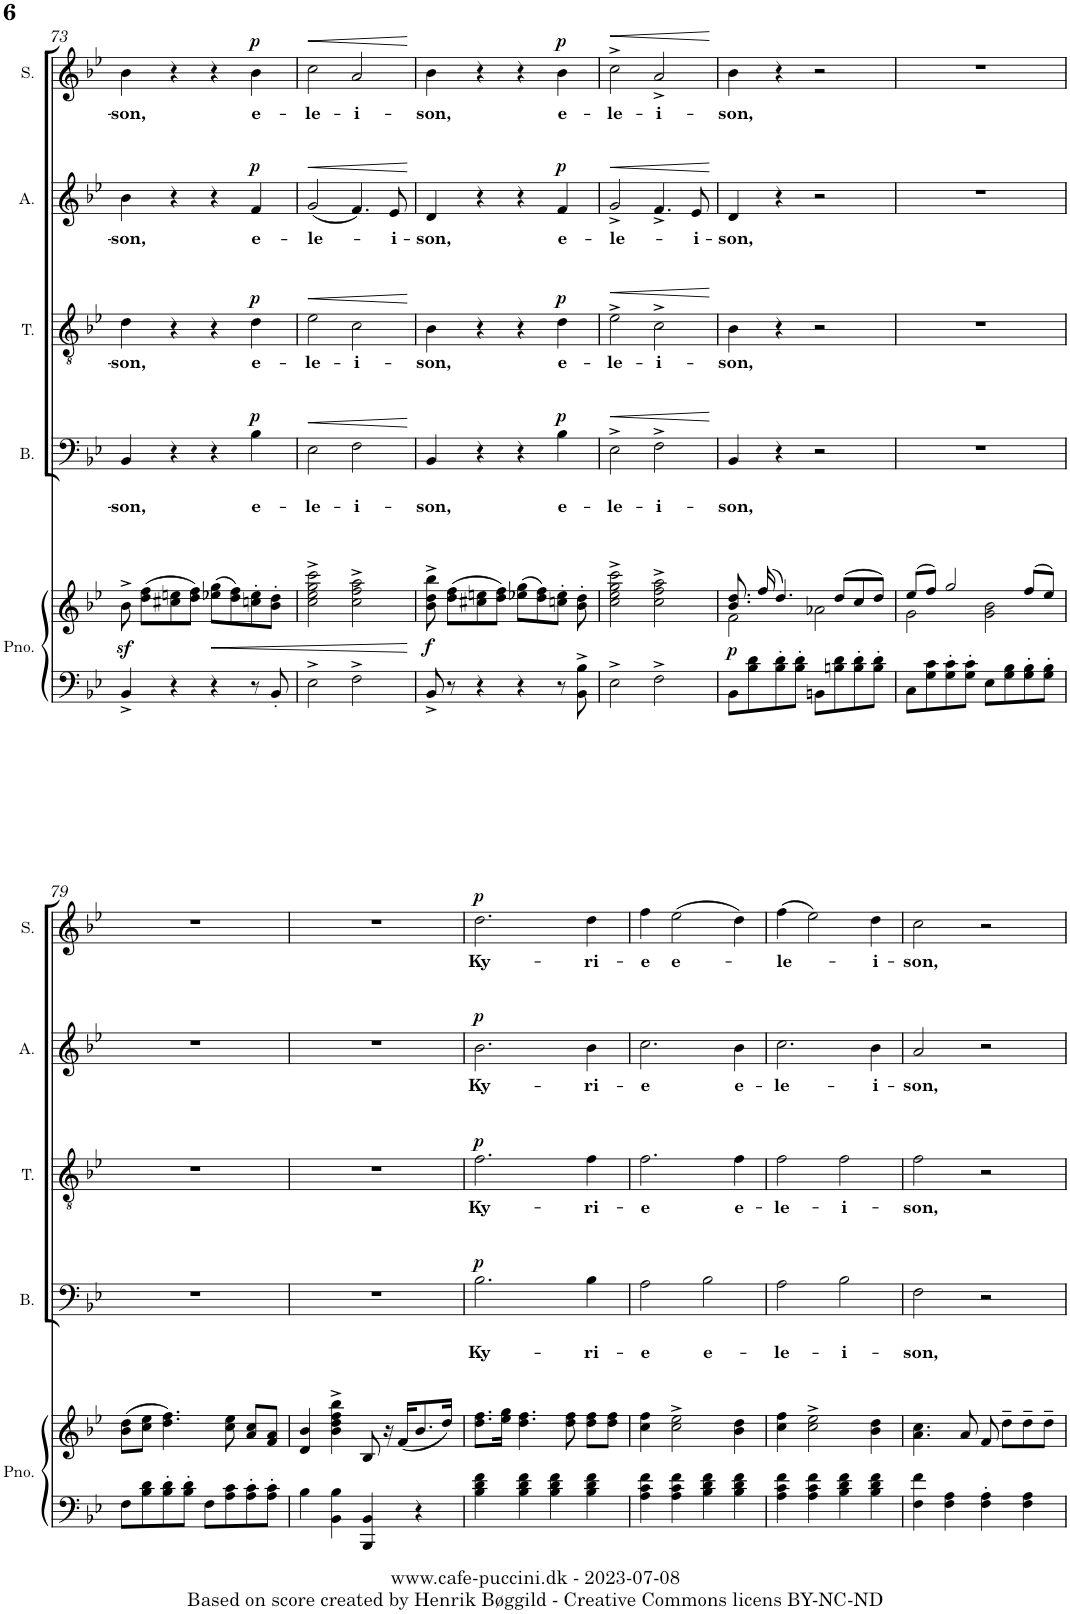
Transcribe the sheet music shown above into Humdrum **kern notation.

**kern	**kern	**dynam	**kern	**text	**text	**dynam	**kern	**text	**dynam	**kern	**text	**dynam	**kern	**text	**dynam
*part5	*part5	*part5	*part4	*part4	*part4	*part4	*part3	*part3	*part3	*part2	*part2	*part2	*part1	*part1	*part1
*staff6	*staff5	*staff5/6	*staff4	*staff4	*staff4	*staff4	*staff3	*staff3	*staff3	*staff2	*staff2	*staff2	*staff1	*staff1	*staff1
*I"Piano	*	*	*I"Bass	*	*	*	*I"Tenor	*	*	*I"Alto	*	*	*I"Soprano	*	*
*I'Pno.	*	*	*I'B.	*	*	*	*I'T.	*	*	*I'A.	*	*	*I'S.	*	*
!!LO:PB:g=z
*clefF4	*clefG2	*	*clefF4	*	*	*	*clefGv2	*	*	*clefG2	*	*	*clefG2	*	*
*k[b-e-]	*k[b-e-]	*	*k[b-e-]	*	*	*	*k[b-e-]	*	*	*k[b-e-]	*	*	*k[b-e-]	*	*
*B-:	*B-:	*	*B-:	*	*	*	*B-:	*	*	*B-:	*	*	*B-:	*	*
*M4/4	*M4/4	*	*M4/4	*	*	*	*M4/4	*	*	*M4/4	*	*	*M4/4	*	*
=73	=73	=73	=73	=73	=73	=73	=73	=73	=73	=73	=73	=73	=73	=73	=73
!	!	!	!	!	!LO:LY:b	!	!	!LO:LY:b	!	!	!LO:LY:b	!	!	!LO:LY:b	!
4BB-^/	8b-z<^\	.	4BB-/	.	-son,	.	4d\	-son,	.	4b-\	-son,	.	4b-\	-son,	.
.	(>8dd\ 8ff\L	.	.	.	.	.	.	.	.	.	.	.	.	.	.
4r	8cc#X\ 8een\	.	4r	.	.	.	4r	.	.	4r	.	.	4r	.	.
.	8dd\ 8ff\J)	.	.	.	.	.	.	.	.	.	.	.	.	.	.
!	!	!LO:HP:b	!	!	!	!	!	!	!	!	!	!	!	!	!
4r	(>8ee-X\ 8gg\L	<	4r	.	.	.	4r	.	.	4r	.	.	4r	.	.
.	8dd\ 8ff\)	.	.	.	.	.	.	.	.	.	.	.	.	.	.
!	!	!	!	!	!LO:LY:b	!LO:DY:a	!	!LO:LY:b	!LO:DY:a	!	!LO:LY:b	!LO:DY:a	!	!LO:LY:b	!LO:DY:a
8r	8ccn\' 8ee-\'	.	4B-\	.	e-	p	4d\	e-	p	4f/	e-	p	4b-\	e-	p
8BB-'/	8b-\' 8dd\'J	.	.	.	.	.	.	.	.	.	.	.	.	.	.
=74	=74	=74	=74	=74	=74	=74	=74	=74	=74	=74	=74	=74	=74	=74	=74
!	!	!	!	!	!LO:LY:b	!LO:HP:b	!	!LO:LY:b	!LO:HP:b	!	!LO:LY:b	!LO:HP:b	!	!LO:LY:b	!LO:HP:b
2E-^\	2cc\^ 2ee-\^ 2gg\^ 2ccc\^	.	2E-\	.	-le-	<	2e-\	-le-	<	(2g/	-le-	<	2cc\	-le-	<
!	!	!	!	!	!LO:LY:b	!	!	!LO:LY:b	!	!	!	!	!	!LO:LY:b	!
2F^\	2cc\^ 2ff\^ 2aa\^	.	2F\	.	-i-	.	2c\	-i-	.	4.f/)	.	.	2a/	-i-	.
!	!	!	!	!	!	!	!	!	!	!	!LO:LY:b	!	!	!	!
.	.	.	.	.	.	.	.	.	.	8e-/	-i-	.	.	.	.
.	.	[	.	.	.	[	.	.	[	.	.	[	.	.	[
=75	=75	=75	=75	=75	=75	=75	=75	=75	=75	=75	=75	=75	=75	=75	=75
!	!	!LO:DY:b	!	!	!LO:LY:b	!	!	!LO:LY:b	!	!	!LO:LY:b	!	!	!LO:LY:b	!
8BB-^/	8b-\^ 8dd\^ 8bb-\^	f	4BB-/	.	-son,	.	4B-\	-son,	.	4d/	-son,	.	4b-\	-son,	.
8r	(>8dd\ 8ff\L	.	.	.	.	.	.	.	.	.	.	.	.	.	.
4r	8cc#X\ 8een\	.	4r	.	.	.	4r	.	.	4r	.	.	4r	.	.
.	8dd\ 8ff\J)	.	.	.	.	.	.	.	.	.	.	.	.	.	.
4r	(>8ee-X\ 8gg\L	.	4r	.	.	.	4r	.	.	4r	.	.	4r	.	.
.	8dd\ 8ff\)	.	.	.	.	.	.	.	.	.	.	.	.	.	.
!	!	!	!	!	!LO:LY:b	!LO:DY:a	!	!LO:LY:b	!LO:DY:a	!	!LO:LY:b	!LO:DY:a	!	!LO:LY:b	!LO:DY:a
8r	8ccn\' 8ee-\'J	.	4B-\	.	e-	p	4d\	e-	p	4f/	e-	p	4b-\	e-	p
8BB-\^ 8B-\^	8b-\' 8dd\'	.	.	.	.	.	.	.	.	.	.	.	.	.	.
=76	=76	=76	=76	=76	=76	=76	=76	=76	=76	=76	=76	=76	=76	=76	=76
!	!	!	!	!	!LO:LY:b	!LO:HP:b	!	!LO:LY:b	!LO:HP:b	!	!LO:LY:b	!LO:HP:b	!	!LO:LY:b	!LO:HP:b
2E-^\	2cc\^ 2ee-\^ 2gg\^ 2ccc\^	.	2E-^\	.	-le-	<	2e-^\	-le-	<	2g^/	-le-	<	2cc^\	-le-	<
!	!	!	!	!	!LO:LY:b	!	!	!LO:LY:b	!	!	!	!	!	!LO:LY:b	!
2F^\	2cc\^ 2ff\^ 2aa\^	.	2F^\	.	-i-	.	2c^\	-i-	.	4.f^/	.	.	2a^/	-i-	.
!	!	!	!	!	!	!	!	!	!	!	!LO:LY:b	!	!	!	!
.	.	.	.	.	.	.	.	.	.	8e-/	-i-	.	.	.	.
.	.	.	.	.	.	[	.	.	[	.	.	[	.	.	[
=77	=77	=77	=77	=77	=77	=77	=77	=77	=77	=77	=77	=77	=77	=77	=77
*	*^	*	*	*	*	*	*	*	*	*	*	*	*	*	*
!	!	!	!LO:DY:b	!	!	!LO:LY:b	!	!	!LO:LY:b	!	!	!LO:LY:b	!	!	!LO:LY:b	!
8BB-\L	8.b-/ 8.dd/	2f\	p	4BB-/	.	-son,	.	4B-\	-son,	.	4d/	-son,	.	4b-\	-son,	.
8B-\ 8d\	.	.	.	.	.	.	.	.	.	.	.	.	.	.	.	.
.	(>16ff/	.	.	.	.	.	.	.	.	.	.	.	.	.	.	.
8B-\' 8d\'	4.dd/)	.	.	4r	.	.	.	4r	.	.	4r	.	.	4r	.	.
8B-\' 8d\'J	.	.	.	.	.	.	.	.	.	.	.	.	.	.	.	.
8BBn\L	.	2a-X\	.	2r	.	.	.	2r	.	.	2r	.	.	2r	.	.
8Bn\ 8d\	(>8dd/L	.	.	.	.	.	.	.	.	.	.	.	.	.	.	.
8B\' 8d\'	8cc/	.	.	.	.	.	.	.	.	.	.	.	.	.	.	.
8B\' 8d\'J	8dd/J)	.	.	.	.	.	.	.	.	.	.	.	.	.	.	.
=78	=78	=78	=78	=78	=78	=78	=78	=78	=78	=78	=78	=78	=78	=78	=78	=78
8C\L	(>8ee-/L	2g\	.	1r	.	.	.	1r	.	.	1r	.	.	1r	.	.
8G\ 8c\	8ff/J)	.	.	.	.	.	.	.	.	.	.	.	.	.	.	.
8G\' 8c\'	2gg/	.	.	.	.	.	.	.	.	.	.	.	.	.	.	.
8G\' 8c\'J	.	.	.	.	.	.	.	.	.	.	.	.	.	.	.	.
8E-\L	.	2g\ 2b-\	.	.	.	.	.	.	.	.	.	.	.	.	.	.
8G\ 8B-\	.	.	.	.	.	.	.	.	.	.	.	.	.	.	.	.
8G\' 8B-\'	(>8ff/L	.	.	.	.	.	.	.	.	.	.	.	.	.	.	.
8G\' 8B-\'J	8ee-/J)	.	.	.	.	.	.	.	.	.	.	.	.	.	.	.
*	*v	*v	*	*	*	*	*	*	*	*	*	*	*	*	*	*
!!LO:LB:g=z
=79	=79	=79	=79	=79	=79	=79	=79	=79	=79	=79	=79	=79	=79	=79	=79
8F\L	(>8b-\ 8dd\L	.	1r	.	.	.	1r	.	.	1r	.	.	1r	.	.
8B-\ 8d\	8cc\ 8ee-\J	.	.	.	.	.	.	.	.	.	.	.	.	.	.
8B-\' 8d\'	4.dd\ 4.ff\)	.	.	.	.	.	.	.	.	.	.	.	.	.	.
8B-\' 8d\'J	.	.	.	.	.	.	.	.	.	.	.	.	.	.	.
8F\L	.	.	.	.	.	.	.	.	.	.	.	.	.	.	.
8A\ 8c\	8cc\ 8ee-\	.	.	.	.	.	.	.	.	.	.	.	.	.	.
8A\' 8c\'	8a/ 8cc/L	.	.	.	.	.	.	.	.	.	.	.	.	.	.
8A\' 8c\'J	8f/ 8a/J	.	.	.	.	.	.	.	.	.	.	.	.	.	.
=80	=80	=80	=80	=80	=80	=80	=80	=80	=80	=80	=80	=80	=80	=80	=80
4B-\	4d/ 4b-/	.	1r	.	.	.	1r	.	.	1r	.	.	1r	.	.
4BB-\ 4B-\	4b-\^ 4dd\^ 4ff\^ 4bb-\^	.	.	.	.	.	.	.	.	.	.	.	.	.	.
4BBB-/ 4BB-/	8B-/	.	.	.	.	.	.	.	.	.	.	.	.	.	.
.	16r	.	.	.	.	.	.	.	.	.	.	.	.	.	.
.	(16f/KL	.	.	.	.	.	.	.	.	.	.	.	.	.	.
4r	8.b-/	.	.	.	.	.	.	.	.	.	.	.	.	.	.
.	16dd/Jk)	.	.	.	.	.	.	.	.	.	.	.	.	.	.
=81	=81	=81	=81	=81	=81	=81	=81	=81	=81	=81	=81	=81	=81	=81	=81
!	!	!	!	!	!LO:LY:b	!LO:DY:a	!	!LO:LY:b	!LO:DY:a	!	!LO:LY:b	!LO:DY:a	!	!LO:LY:b	!LO:DY:a
4B-\ 4d\ 4f\	8.dd\ 8.ff\L	.	2.B-\	.	Ky-	p	2.f\	Ky-	p	2.b-\	Ky-	p	2.dd\	Ky-	p
.	16ee-\ 16gg\Jk	.	.	.	.	.	.	.	.	.	.	.	.	.	.
4B-\ 4d\ 4f\	4.dd\ 4.ff\	.	.	.	.	.	.	.	.	.	.	.	.	.	.
4B-\ 4d\ 4f\	.	.	.	.	.	.	.	.	.	.	.	.	.	.	.
.	8dd\ 8ff\	.	.	.	.	.	.	.	.	.	.	.	.	.	.
!	!	!	!	!	!LO:LY:b	!	!	!LO:LY:b	!	!	!LO:LY:b	!	!	!LO:LY:b	!
4B-\ 4d\ 4f\	8dd\ 8ff\L	.	4B-\	.	-ri-	.	4f\	-ri-	.	4b-\	-ri-	.	4dd\	-ri-	.
.	8dd\ 8ff\J	.	.	.	.	.	.	.	.	.	.	.	.	.	.
=82	=82	=82	=82	=82	=82	=82	=82	=82	=82	=82	=82	=82	=82	=82	=82
!	!	!	!	!	!LO:LY:b	!	!	!LO:LY:b	!	!	!LO:LY:b	!	!	!LO:LY:b	!
4A\ 4c\ 4f\	4cc\ 4ff\	.	2A\	.	-e	.	2.f\	-e	.	2.cc\	-e	.	4ff\	-e	.
!	!	!	!	!	!	!	!	!	!	!	!	!	!	!LO:LY:b	!
4A\ 4c\ 4f\	2cc\^ 2ee-\^	.	.	.	.	.	.	.	.	.	.	.	(>2ee-\	e-	.
!	!	!	!	!	!LO:LY:b	!	!	!	!	!	!	!	!	!	!
4B-\ 4d\ 4f\	.	.	2B-\	.	e-	.	.	.	.	.	.	.	.	.	.
!	!	!	!	!	!	!	!	!LO:LY:b	!	!	!LO:LY:b	!	!	!	!
4B-\ 4d\ 4f\	4b-\ 4dd\	.	.	.	.	.	4f\	e-	.	4b-\	e-	.	4dd\)	.	.
=83	=83	=83	=83	=83	=83	=83	=83	=83	=83	=83	=83	=83	=83	=83	=83
!	!	!	!	!	!LO:LY:b	!	!	!LO:LY:b	!	!	!LO:LY:b	!	!	!LO:LY:b	!
4A\ 4c\ 4f\	4cc\ 4ff\	.	2A\	.	-le-	.	2f\	-le-	.	2.cc\	-le-	.	(>4ff\	-le-	.
4A\ 4c\ 4f\	2cc\^ 2ee-\^	.	.	.	.	.	.	.	.	.	.	.	2ee-\)	.	.
!	!	!	!	!	!LO:LY:b	!	!	!LO:LY:b	!	!	!	!	!	!	!
4B-\ 4d\ 4f\	.	.	2B-\	.	-i-	.	2f\	-i-	.	.	.	.	.	.	.
!	!	!	!	!	!	!	!	!	!	!	!LO:LY:b	!	!	!LO:LY:b	!
4B-\ 4d\ 4f\	4b-\ 4dd\	.	.	.	.	.	.	.	.	4b-\	-i-	.	4dd\	-i-	.
=84	=84	=84	=84	=84	=84	=84	=84	=84	=84	=84	=84	=84	=84	=84	=84
!	!	!	!	!	!LO:LY:b	!	!	!LO:LY:b	!	!	!LO:LY:b	!	!	!LO:LY:b	!
4F\ 4f\	4.a\ 4.cc\	.	2F\	.	-son,	.	2f\	-son,	.	2a/	-son,	.	2cc\	-son,	.
4F\ 4A\	.	.	.	.	.	.	.	.	.	.	.	.	.	.	.
.	8a/	.	.	.	.	.	.	.	.	.	.	.	.	.	.
4F\' 4A\'	8f/	.	2r	.	.	.	2r	.	.	2r	.	.	2r	.	.
.	8dd~>\L	.	.	.	.	.	.	.	.	.	.	.	.	.	.
4F\ 4A\	8dd~>\	.	.	.	.	.	.	.	.	.	.	.	.	.	.
.	8dd~>\J	.	.	.	.	.	.	.	.	.	.	.	.	.	.
=	=	=	=	=	=	=	=	=	=	=	=	=	=	=	=
*-	*-	*-	*-	*-	*-	*-	*-	*-	*-	*-	*-	*-	*-	*-	*-
